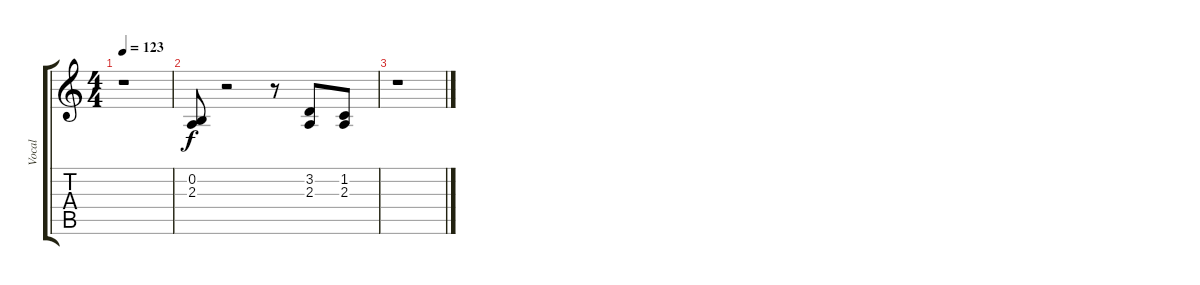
\track ("Vocal" "Vocal") {instrument harmonica}
\staff {score tabs}
\tuning (E4 B3 G3 D3 A2 E2) {hide}
\ts (4 4)
\tempo 123
\clef g2
\ks c
r.1{dy f} |
(0.2 2.3).8 r.2 r.8 (3.2 2.3).8 (1.2 2.3).8 |
r.1
